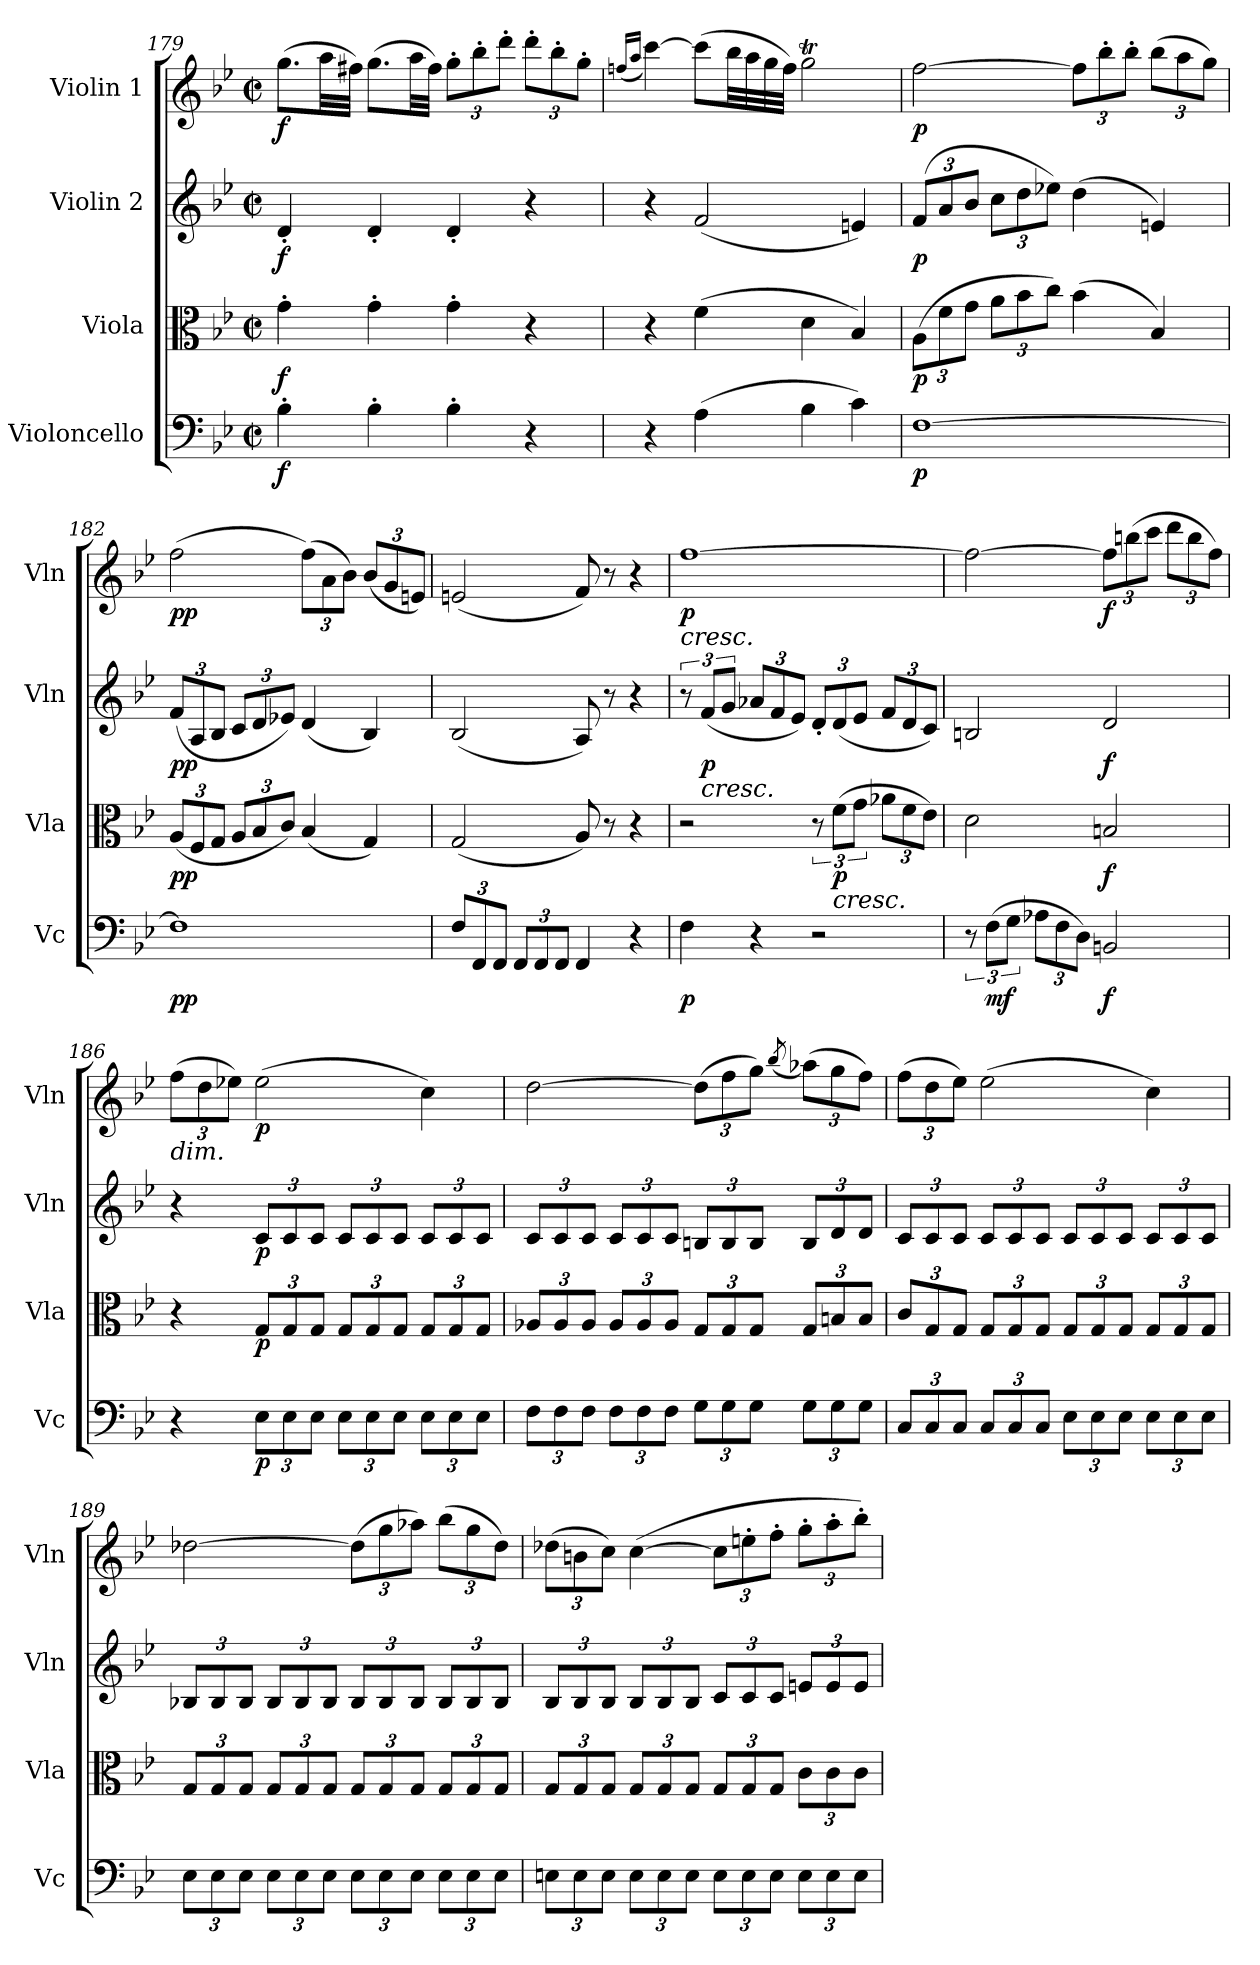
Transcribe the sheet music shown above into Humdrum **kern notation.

**kern	**dynam	**kern	**dynam	**kern	**dynam	**kern	**dynam
*part4	*part4	*part3	*part3	*part2	*part2	*part1	*part1
*staff4	*staff4	*staff3	*staff3	*staff2	*staff2	*staff1	*staff1
*I"Violoncello	*	*I"Viola	*	*I"Violin 2	*	*I"Violin 1	*
*I'Vc	*	*I'Vla	*	*I'Vln	*	*I'Vln	*
*clefF4	*	*clefC3	*	*clefG2	*	*clefG2	*
*k[b-e-]	*	*k[b-e-]	*	*k[b-e-]	*	*k[b-e-]	*
*M2/2	*	*M2/2	*	*M2/2	*	*M2/2	*
*met(c|)	*	*met(c|)	*	*met(c|)	*	*met(c|)	*
=179	=179	=179	=179	=179	=179	=179	=179
!	!LO:DY:b	!	!LO:DY:b	!	!LO:DY:b	!	!LO:DY:b
4B-'\	f	4g'\	f	4d'/	f	(>8.gg\L	f
.	.	.	.	.	.	32aa\LL	.
.	.	.	.	.	.	32ff#X\JJJ)	.
4B-'\	.	4g'\	.	4d'/	.	(>8.gg\L	.
.	.	.	.	.	.	32aa\LL	.
.	.	.	.	.	.	32ff#\JJJ)	.
*	*	*	*	*	*	*Xbrackettup	*
4B-'\	.	4g'\	.	4d'/	.	12gg'\L	.
.	.	.	.	.	.	12bb-'\	.
.	.	.	.	.	.	12ddd'\J	.
4r	.	4r	.	4r	.	12ddd'\L	.
.	.	.	.	.	.	12bb-'\	.
.	.	.	.	.	.	12gg'\J	.
!!LO:PB:g=z
=180	=180	=180	=180	=180	=180	=180	=180
.	.	.	.	.	.	(<16qffn/LL	.
.	.	.	.	.	.	16qaa/JJ	.
4r	.	4r	.	4r	.	[4ccc\)	.
(>4A\	.	(>4f\	.	(<2f/	.	(>8ccc\L]	.
.	.	.	.	.	.	32bb-\LL	.
.	.	.	.	.	.	32aa\	.
.	.	.	.	.	.	32gg\	.
.	.	.	.	.	.	32ff\JJJ)	.
4B-\	.	4d\	.	.	.	2ggT\	.
4c\)	.	4B-/)	.	4en/)	.	.	.
=181	=181	=181	=181	=181	=181	=181	=181
*	*	*Xbrackettup	*	*Xbrackettup	*	*	*
!	!LO:DY:b	!	!LO:DY:b	!	!LO:DY:b	!	!LO:DY:b
[1F	p	(>12A\L	p	(>12f/L	p	[2ff\	p
.	.	12f\	.	12a/	.	.	.
.	.	12g\J	.	12b-/J	.	.	.
.	.	12a\L	.	12cc\L	.	.	.
.	.	12b-\	.	12dd\	.	.	.
.	.	12cc\J)	.	12ee-X\J)	.	.	.
.	.	(>4b-\	.	(>4dd\	.	12ff\L]	.
.	.	.	.	.	.	12bb-'\	.
.	.	.	.	.	.	12bb-'\J	.
.	.	4B-/)	.	4en/)	.	(>12bb-\L	.
.	.	.	.	.	.	12aa\	.
.	.	.	.	.	.	12gg\J)	.
=182	=182	=182	=182	=182	=182	=182	=182
!	!LO:DY:b	!	!LO:DY:b	!	!LO:DY:b	!	!LO:DY:b
1F]	pp	(<12A/L	pp	(<12f/L	pp	(>2ff\	pp
.	.	12F/	.	12A/	.	.	.
.	.	12G/J	.	12B-/J	.	.	.
.	.	12A/L	.	12c/L	.	.	.
.	.	12B-/	.	12d/	.	.	.
.	.	12c/J)	.	12e-X/J)	.	.	.
.	.	(<4B-/	.	(<4d/	.	(>12ff\L)	.
.	.	.	.	.	.	12a\	.
.	.	.	.	.	.	12b-\J)	.
.	.	4G/)	.	4B-/)	.	(<12b-/L	.
.	.	.	.	.	.	12g/	.
.	.	.	.	.	.	12en/J)	.
!!LO:LB:g=z
=183	=183	=183	=183	=183	=183	=183	=183
*Xbrackettup	*	*	*	*	*	*	*
12F/L	.	(<2G/	.	(<2B-/	.	(<2en/	.
12FF/	.	.	.	.	.	.	.
12FF/J	.	.	.	.	.	.	.
12FF/L	.	.	.	.	.	.	.
12FF/	.	.	.	.	.	.	.
12FF/J	.	.	.	.	.	.	.
4FF/	.	8A/)	.	8A/)	.	8f/)	.
.	.	8r	.	8r	.	8r	.
4r	.	4r	.	4r	.	4r	.
=184	=184	=184	=184	=184	=184	=184	=184
*	*	*	*	*brackettup	*	*	*
!	!	!	!	!	!	!LO:TX:b:i:t=cresc.	!
!	!LO:DY:b	!	!	!	!	!	!LO:DY:b
4F\	p	2r	.	12r	.	[1ff	p
!	!	!	!	!LO:TX:b:i:t=cresc.	!	!	!
!	!	!	!	!	!LO:DY:b	!	!
.	.	.	.	(<12f/L	p	.	.
.	.	.	.	12g/J	.	.	.
*	*	*	*	*Xbrackettup	*	*	*
4r	.	.	.	12a-X/L	.	.	.
.	.	.	.	12f/	.	.	.
.	.	.	.	12e-/J)	.	.	.
*	*	*brackettup	*	*	*	*	*
2r	.	12r	.	12d'/L	.	.	.
!	!	!LO:TX:b:i:t=cresc.	!	!	!	!	!
!	!	!	!LO:DY:b	!	!	!	!
.	.	(>12f\L	p	(<12d/	.	.	.
.	.	12g\J	.	12e-/J	.	.	.
*	*	*Xbrackettup	*	*	*	*	*
.	.	12a-X\L	.	12f/L	.	.	.
.	.	12f\	.	12d/	.	.	.
.	.	12e-\J)	.	12c/J)	.	.	.
=185	=185	=185	=185	=185	=185	=185	=185
*brackettup	*	*	*	*	*	*	*
12r	.	2d\	.	2Bn/	.	2ff\_	.
!	!LO:DY:b	!	!	!	!	!	!
(>12F\L	mf	.	.	.	.	.	.
12G\J	.	.	.	.	.	.	.
*Xbrackettup	*	*	*	*	*	*	*
12A-X\L	.	.	.	.	.	.	.
12F\	.	.	.	.	.	.	.
12D\J)	.	.	.	.	.	.	.
!	!LO:DY:b	!	!LO:DY:b	!	!LO:DY:b	!	!LO:DY:b
2BBn/	f	2Bn/	f	2d/	f	12ff\L]	f
.	.	.	.	.	.	(>12bbn\	.
.	.	.	.	.	.	12ccc\J	.
.	.	.	.	.	.	12ddd\L	.
.	.	.	.	.	.	12bb\	.
.	.	.	.	.	.	12ff\J)	.
!!LO:LB:g=z
=186	=186	=186	=186	=186	=186	=186	=186
!	!	!	!	!	!	!LO:TX:b:i:t=dim.	!
4r	.	4r	.	4r	.	(>12ff\L	.
.	.	.	.	.	.	12dd\	.
.	.	.	.	.	.	12ee-X\J)	.
!	!LO:DY:b	!	!LO:DY:b	!	!LO:DY:b	!	!LO:DY:b
12E-\L	p	12G/L	p	12c/L	p	(>2ee-\	p
12E-\	.	12G/	.	12c/	.	.	.
12E-\J	.	12G/J	.	12c/J	.	.	.
12E-\L	.	12G/L	.	12c/L	.	.	.
12E-\	.	12G/	.	12c/	.	.	.
12E-\J	.	12G/J	.	12c/J	.	.	.
12E-\L	.	12G/L	.	12c/L	.	4cc\)	.
12E-\	.	12G/	.	12c/	.	.	.
12E-\J	.	12G/J	.	12c/J	.	.	.
=187	=187	=187	=187	=187	=187	=187	=187
12F\L	.	12A-X/L	.	12c/L	.	[2dd\	.
12F\	.	12A-/	.	12c/	.	.	.
12F\J	.	12A-/J	.	12c/J	.	.	.
12F\L	.	12A-/L	.	12c/L	.	.	.
12F\	.	12A-/	.	12c/	.	.	.
12F\J	.	12A-/J	.	12c/J	.	.	.
12G\L	.	12G/L	.	12Bn/L	.	(>12dd\L]	.
12G\	.	12G/	.	12B/	.	12ff\	.
12G\J	.	12G/J	.	12B/J	.	12gg\J)	.
.	.	.	.	.	.	(<8qbb-/	.
12G\L	.	12G/L	.	12B/L	.	(>12aa-X\L)	.
12G\	.	12Bn/	.	12d/	.	12gg\	.
12G\J	.	12B/J	.	12d/J	.	12ff\J)	.
!!LO:LB:g=z
=188	=188	=188	=188	=188	=188	=188	=188
12C/L	.	12c/L	.	12c/L	.	(>12ff\L	.
12C/	.	12G/	.	12c/	.	12dd\	.
12C/J	.	12G/J	.	12c/J	.	12ee-\J)	.
12C/L	.	12G/L	.	12c/L	.	(>2ee-\	.
12C/	.	12G/	.	12c/	.	.	.
12C/J	.	12G/J	.	12c/J	.	.	.
12E-\L	.	12G/L	.	12c/L	.	.	.
12E-\	.	12G/	.	12c/	.	.	.
12E-\J	.	12G/J	.	12c/J	.	.	.
12E-\L	.	12G/L	.	12c/L	.	4cc\)	.
12E-\	.	12G/	.	12c/	.	.	.
12E-\J	.	12G/J	.	12c/J	.	.	.
=189	=189	=189	=189	=189	=189	=189	=189
12E-\L	.	12G/L	.	12B-X/L	.	[2dd-X\	.
12E-\	.	12G/	.	12B-/	.	.	.
12E-\J	.	12G/J	.	12B-/J	.	.	.
12E-\L	.	12G/L	.	12B-/L	.	.	.
12E-\	.	12G/	.	12B-/	.	.	.
12E-\J	.	12G/J	.	12B-/J	.	.	.
12E-\L	.	12G/L	.	12B-/L	.	(>12dd-\L]	.
12E-\	.	12G/	.	12B-/	.	12gg\	.
12E-\J	.	12G/J	.	12B-/J	.	12aa-X\J)	.
12E-\L	.	12G/L	.	12B-/L	.	(>12bb-\L	.
12E-\	.	12G/	.	12B-/	.	12gg\	.
12E-\J	.	12G/J	.	12B-/J	.	12dd-\J)	.
!!LO:LB:g=z
=190	=190	=190	=190	=190	=190	=190	=190
12En\L	.	12G/L	.	12B-/L	.	(>12dd-X\L	.
12E\	.	12G/	.	12B-/	.	12bn\	.
12E\J	.	12G/J	.	12B-/J	.	12cc\J)	.
12E\L	.	12G/L	.	12B-/L	.	(>[4cc\	.
12E\	.	12G/	.	12B-/	.	.	.
12E\J	.	12G/J	.	12B-/J	.	.	.
12E\L	.	12G/L	.	12c/L	.	12cc\L]	.
12E\	.	12G/	.	12c/	.	12een'\	.
12E\J	.	12G/J	.	12c/J	.	12ff'\J	.
12E\L	.	12c\L	.	12en/L	.	12gg'\L	.
12E\	.	12c\	.	12e/	.	12aa'\	.
12E\J	.	12c\J	.	12e/J	.	12bb-'\J)	.
=	=	=	=	=	=	=	=
*-	*-	*-	*-	*-	*-	*-	*-
